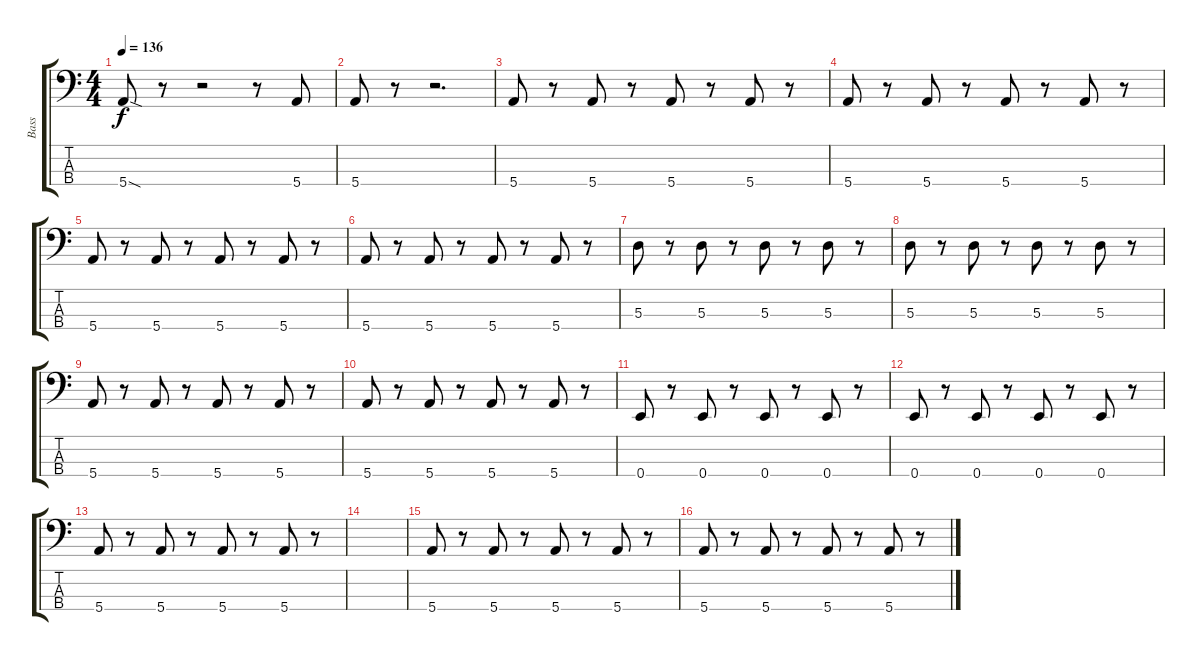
\track ("Bass" "Bass") {instrument electricbassfinger}
\staff {score tabs}
\tuning (G2 D2 A1 E1) {hide}
\ts (4 4)
\tempo 136
\clef f4
\ks c
5.4{sod}.8{dy f} r.8 r.2 r.8 5.4.8 |
5.4.8 r.8 r.2{d} |
5.4.8 r.8 5.4.8 r.8 5.4.8 r.8 5.4.8 r.8 |
5.4.8 r.8 5.4.8 r.8 5.4.8 r.8 5.4.8 r.8 |
5.4.8 r.8 5.4.8 r.8 5.4.8 r.8 5.4.8 r.8 |
5.4.8 r.8 5.4.8 r.8 5.4.8 r.8 5.4.8 r.8 |
5.3.8 r.8 5.3.8 r.8 5.3.8 r.8 5.3.8 r.8 |
5.3.8 r.8 5.3.8 r.8 5.3.8 r.8 5.3.8 r.8 |
5.4.8 r.8 5.4.8 r.8 5.4.8 r.8 5.4.8 r.8 |
5.4.8 r.8 5.4.8 r.8 5.4.8 r.8 5.4.8 r.8 |
0.4.8 r.8 0.4.8 r.8 0.4.8 r.8 0.4.8 r.8 |
0.4.8 r.8 0.4.8 r.8 0.4.8 r.8 0.4.8 r.8 |
5.4.8 r.8 5.4.8 r.8 5.4.8 r.8 5.4.8 r.8 |
|
5.4.8 r.8 5.4.8 r.8 5.4.8 r.8 5.4.8 r.8 |
5.4.8 r.8 5.4.8 r.8 5.4.8 r.8 5.4.8 r.8
